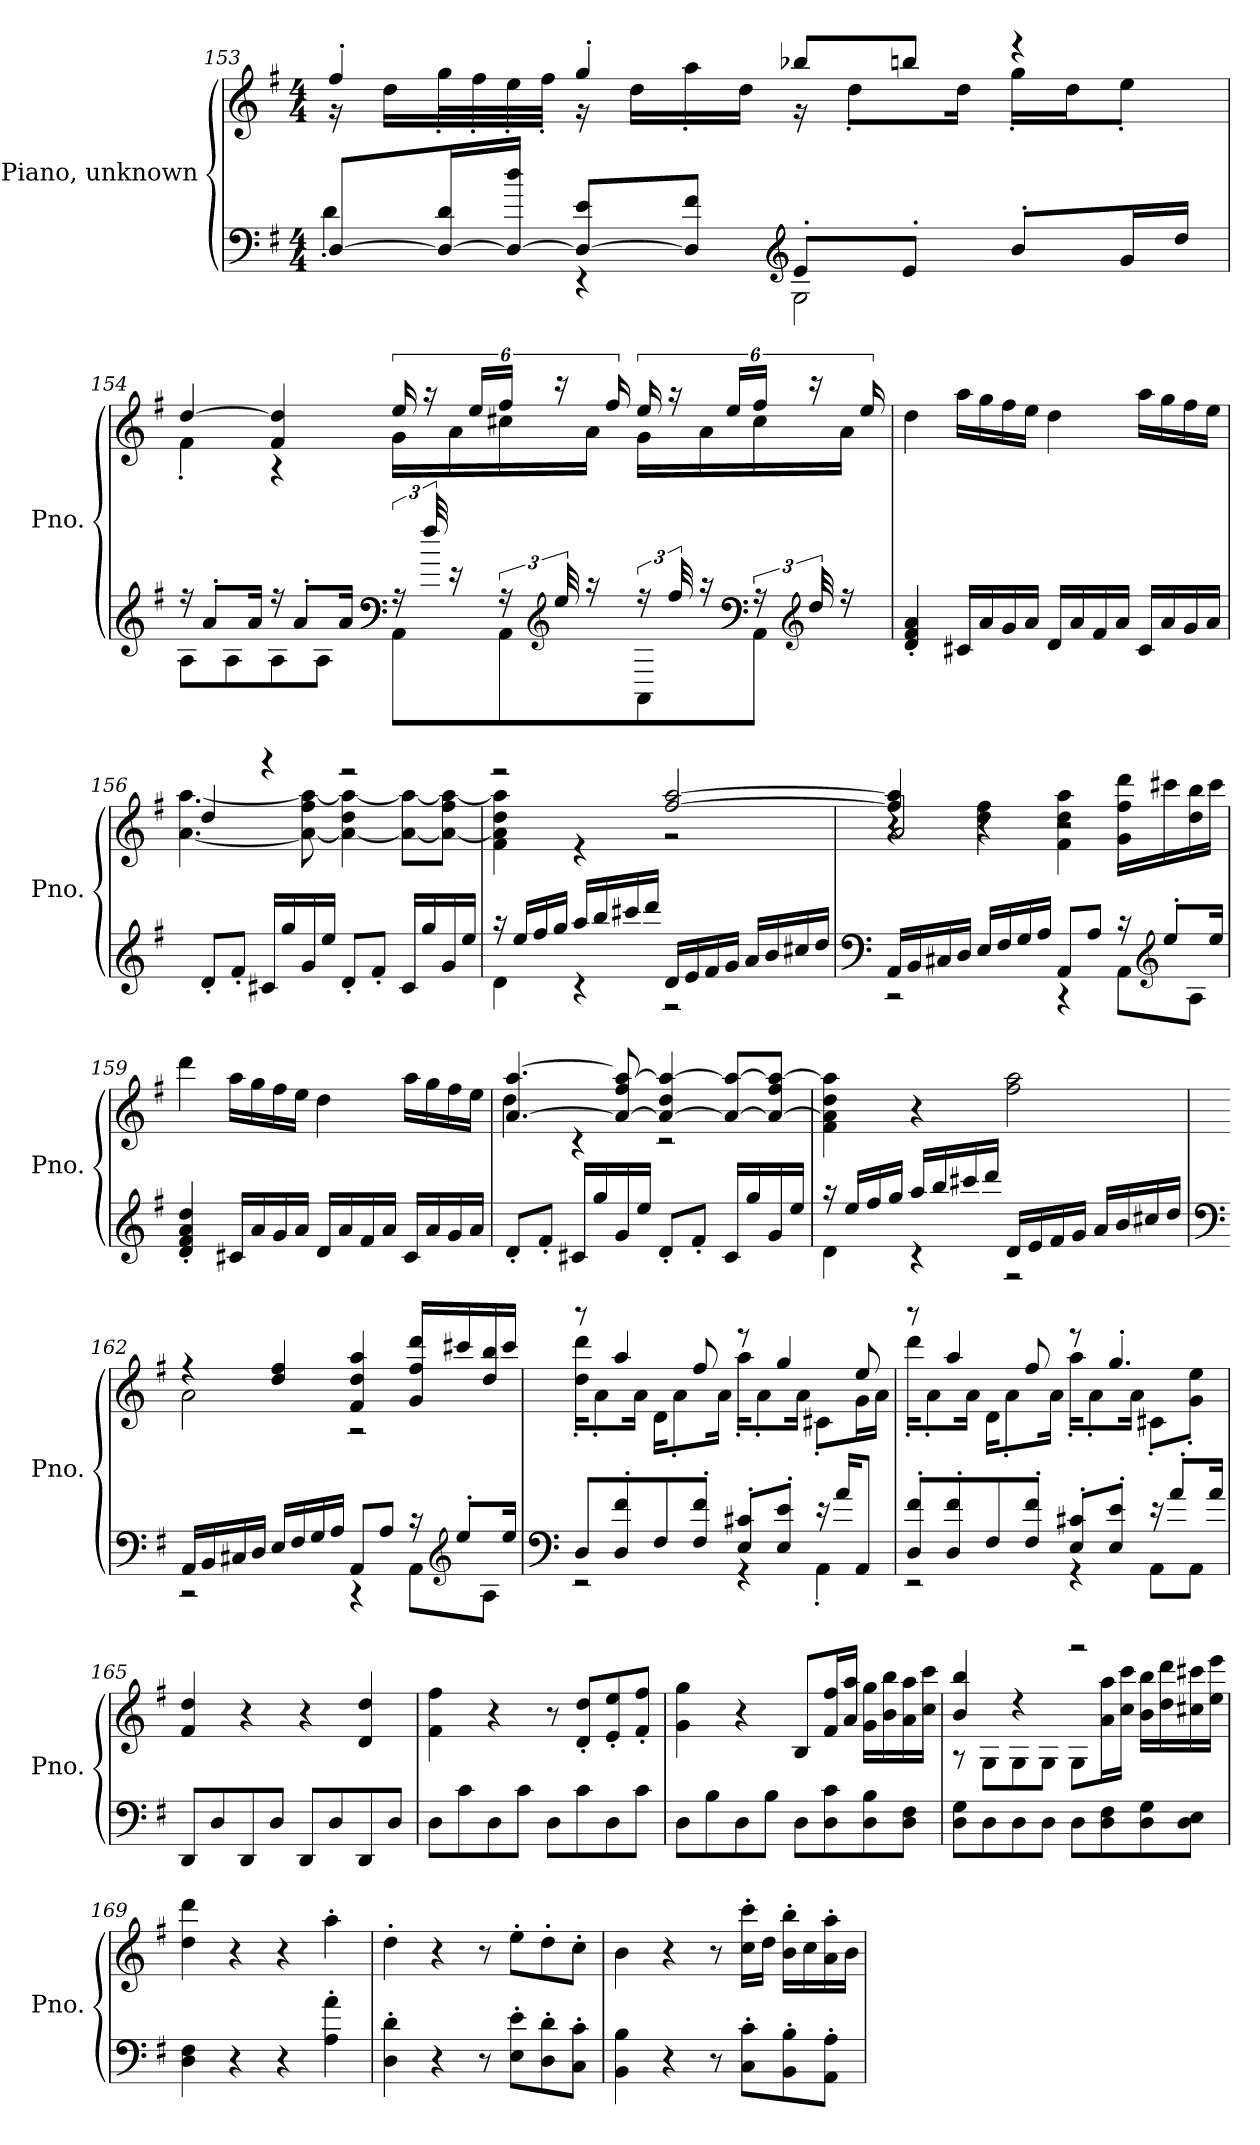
**kern	**kern
*part1	*part1
*staff2	*staff1
*I"Piano, unknown	*
*I'Pno.	*
!!LO:LB:g=z
*clefF4	*clefG2
*k[f#]	*k[f#]
*M4/4	*M4/4
=153	=153
*^	*^
[8D/L	4d'\	4ff#'/	16r
.	.	.	16dd\LL
16D/_ 16d/L	.	.	32gg'\L
.	.	.	32ff#'\
16D/_ 16dd/JJ	.	.	32ee'\
.	.	.	32ff#'\JJJ
8D/_ 8e/L	4r	4gg'/	16r
.	.	.	16dd\LL
8D/] 8f#/J	.	.	16aa'\
.	.	.	16dd\JJ
*clefG2	*	*	*
8e'/L	2G\	8bb-X/L	16r
.	.	.	8dd'\L
8e'/J	.	8bbn/J	.
.	.	.	16dd\Jk
8b'/L	.	4r	16gg'\LL
.	.	.	16dd\J
16g/L	.	.	8ee'\J
16dd/JJ	.	.	.
!!LO:LB:g=z	!!
=154	=154	=154	=154
16r	8A\L	[4dd/	4f#'\
8a'/L	.	.	.
.	8A\	.	.
16a/Jk	.	.	.
16r	8A\	4f#/ 4dd/]	4r
8a'/L	.	.	.
.	8A\J	.	.
16a/Jk	.	.	.
*clefF4	*	*	*
24r	8AA\L	24ee/	16g\LL
48ff#/	.	24r	.
16r	.	.	16a\
.	.	24ee/LL	.
24r	8AA\	24ff#/JJ	16cc#X\
*clefG2	*	*	*
48ee/	.	24r	.
16r	.	.	16a\JJ
.	.	24ff#/	.
24r	8AA\	24ee/	16g\LL
48ff#/	.	24r	.
16r	.	.	16a\
.	.	24ee/LL	.
*clefF4	*	*	*
24r	8AA\J	24ff#/JJ	16cc#\
*clefG2	*	*	*
48dd/	.	24r	.
16r	.	.	16a\JJ
.	.	24ee/	.
*v	*v	*	*
*	*v	*v
!!LO:PB:g=z
=155	=155
4d/' 4f#/' 4a/'	4dd\
16c#X/LL	16aa\LL
16a/	16gg\
16g/	16ff#\
16a/JJ	16ee\JJ
16d/LL	4dd\
16a/	.
16f#/	.
16a/JJ	.
16c#/LL	16aa\LL
16a/	16gg\
16g/	16ff#\
16a/JJ	16ee\JJ
=156	=156
*	*^
8d'/L	4dd/	[4.a\ [4.aa\
8f#'/J	.	.
16c#X/LL	4r	.
16gg/	.	.
16g/	.	8a\_ 8ff#\ 8aa\_
16ee/JJ	.	.
8d'/L	2r	4a\_ 4dd\ 4aa\_
8f#'/J	.	.
16c#/LL	.	8a\_ 8aa\_L
16gg/	.	.
16g/	.	8a\_ 8ff#\ 8aa\_J
16ee/JJ	.	.
=157	=157	=157
*^	*	*
16r	4d\	2r	4f#\ 4a\] 4dd\ 4aa\]
16ee/LL	.	.	.
16ff#/	.	.	.
16gg/JJ	.	.	.
16aa/LL	4r	.	4r
16bb/	.	.	.
16ccc#X/	.	.	.
16ddd/JJ	.	.	.
16d/LL	2r	[2ff#/ [2aa/	2r
16e/	.	.	.
16f#/	.	.	.
16g/JJ	.	.	.
16a/LL	.	.	.
16b/	.	.	.
16cc#X/	.	.	.
16dd/JJ	.	.	.
*	*	*v	*v
!!LO:LB:g=z
=158	=158	=158
*clefF4	*	*
*	*	*^
*	*	*	*^
16AA/LL	2r	4ff#/] 4aa/]	4r	2a/
16BB/	.	.	.	.
16C#X/	.	.	.	.
16D/JJ	.	.	.	.
16E/LL	.	4r	4dd\ 4ff#\	.
16F#/	.	.	.	.
16G/	.	.	.	.
16A/JJ	.	.	.	.
8AA/L	4r	2r	4f#\ 4dd\ 4aa\	2r
8A/J	.	.	.	.
16r	8AA\L	.	16g\ 16ff#\ 16ddd\LL	.
*clefG2	*	*	*	*
8ee'/L	.	.	16ccc#X\	.
.	8A\J	.	16dd\ 16bb\	.
16ee/Jk	.	.	16ccc#\JJ	.
*v	*v	*	*	*
*	*v	*v	*v
=159	=159
4d/' 4f#/' 4a/' 4dd/'	4ddd\
16c#X/LL	16aa\LL
16a/	16gg\
16g/	16ff#\
16a/JJ	16ee\JJ
16d/LL	4dd\
16a/	.
16f#/	.
16a/JJ	.
16c#/LL	16aa\LL
16a/	16gg\
16g/	16ff#\
16a/JJ	16ee\JJ
=160	=160
*	*^
8d'/L	[4.a/ [4.aa/	4dd\
8f#'/J	.	.
16c#X/LL	.	4r
16gg/	.	.
16g/	8a/_ 8ff#/ 8aa/_	.
16ee/JJ	.	.
8d'/L	4a/_ 4dd/ 4aa/_	2r
8f#'/J	.	.
16c#/LL	8a/_ 8aa/_L	.
16gg/	.	.
16g/	8a/_ 8ff#/ 8aa/_J	.
16ee/JJ	.	.
*	*v	*v
!!LO:LB:g=z
=161	=161
*^	*
16r	4d\	4f#\ 4a\] 4dd\ 4aa\]
16ee/LL	.	.
16ff#/	.	.
16gg/JJ	.	.
16aa/LL	4r	4r
16bb/	.	.
16ccc#X/	.	.
16ddd/JJ	.	.
16d/LL	2r	2ff#\ 2aa\
16e/	.	.
16f#/	.	.
16g/JJ	.	.
16a/LL	.	.
16b/	.	.
16cc#X/	.	.
16dd/JJ	.	.
=162	=162	=162
*clefF4	*	*
*	*	*^
16AA/LL	2r	4r	2a\
16BB/	.	.	.
16C#X/	.	.	.
16D/JJ	.	.	.
16E/LL	.	4dd/ 4ff#/	.
16F#/	.	.	.
16G/	.	.	.
16A/JJ	.	.	.
8AA/L	4r	4f#/ 4dd/ 4aa/	2r
8A/J	.	.	.
16r	8AA\L	16g/ 16ff#/ 16ddd/LL	.
*clefG2	*	*	*
8ee'/L	.	16ccc#X/	.
.	8A\J	16dd/ 16bb/	.
16ee/Jk	.	16ccc#/JJ	.
!!LO:LB:g=z	!!
=163	=163	=163	=163
*clefF4	*	*	*
8D/L	2r	8r	16dd\' 16ddd\'KL
.	.	.	8a'\
8D/' 8f#/'	.	4aa/	.
.	.	.	16a\Jk
8F#/	.	.	16d\KL
.	.	.	8a'\
8F#/' 8f#/'J	.	8ff#/	.
.	.	.	16a\Jk
8E/' 8c#X/'L	4r	8r	16aa'\KL
.	.	.	8a'\
8E/' 8e/'J	.	4gg/	.
.	.	.	16a\Jk
16r	4AA'\	.	8c#X'\L
16a/KL	.	.	.
8AA/J	.	8ee/	16g\L
.	.	.	16a\JJ
=164	=164	=164	=164
8D/' 8f#/'L	2r	8r	16ddd'\KL
.	.	.	8a'\
8D/' 8f#/'	.	4aa/	.
.	.	.	16a\Jk
8F#/	.	.	16d\KL
.	.	.	8a'\
8F#/' 8f#/'J	.	8ff#/	.
.	.	.	16a\Jk
8E/' 8c#X/'L	4r	8r	16aa'\KL
.	.	.	8a'\
8E/' 8e/'J	.	4.gg'/	.
.	.	.	16a\Jk
16r	8AA\L	.	8c#X'\L
8a'/L	.	.	.
.	8AA\J	.	8g\' 8ee\'J
16a/Jk	.	.	.
*v	*v	*	*
*	*v	*v
=165	=165
8DD/L	4f#/ 4dd/
8D/	.
8DD/	4r
8D/J	.
8DD/L	4r
8D/	.
8DD/	4d/ 4dd/
8D/J	.
!!LO:LB:g=z
=166	=166
8D\L	4f#\ 4ff#\
8c\	.
8D\	4r
8c\J	.
8D\L	8r
8c\	8d/' 8dd/'L
8D\	8e/' 8ee/'
8c\J	8f#/' 8ff#/'J
=167	=167
8D\L	4g\ 4gg\
8B\	.
8D\	4r
8B\J	.
8D\L	8B/L
8D\ 8c\	16f#/ 16ff#/L
.	16a/ 16aa/JJ
8D\ 8B\	16g\ 16gg\LL
.	16b\ 16bb\
8D\ 8F#\J	16a\ 16aa\
.	16cc\ 16ccc\JJ
=168	=168
*	*^
8D\ 8G\L	4b/ 4bb/	8r
8D\	.	8G\L
8D\	4r	8G\
8D\J	.	8G\J
8D\L	2r	8G\L
8D\ 8F#\	.	16a\ 16aa\L
.	.	16cc\ 16ccc\JJ
8D\ 8G\	.	16b\ 16bb\LL
.	.	16dd\ 16ddd\
8D\ 8E\J	.	16cc#X\ 16ccc#X\
.	.	16ee\ 16eee\JJ
*	*v	*v
=169	=169
4D\ 4F#\	4dd\ 4ddd\
4r	4r
4r	4r
4A\' 4a\'	4aa'\
!!LO:LB:g=z
=170	=170
4D\' 4d\'	4dd'\
4r	4r
8r	8r
8E\' 8e\'L	8ee'\L
8D\' 8d\'	8dd'\
8C\' 8c\'J	8cc'\J
=171	=171
4BB\ 4B\	4b\
4r	4r
8r	8r
8C\' 8c\'L	16cc\' 16ccc\'LL
.	16dd\JJ
8BB\' 8B\'	16b\' 16bb\'LL
.	16cc\
8AA\' 8A\'J	16a\' 16aa\'
.	16b\JJ
=	=
*-	*-
